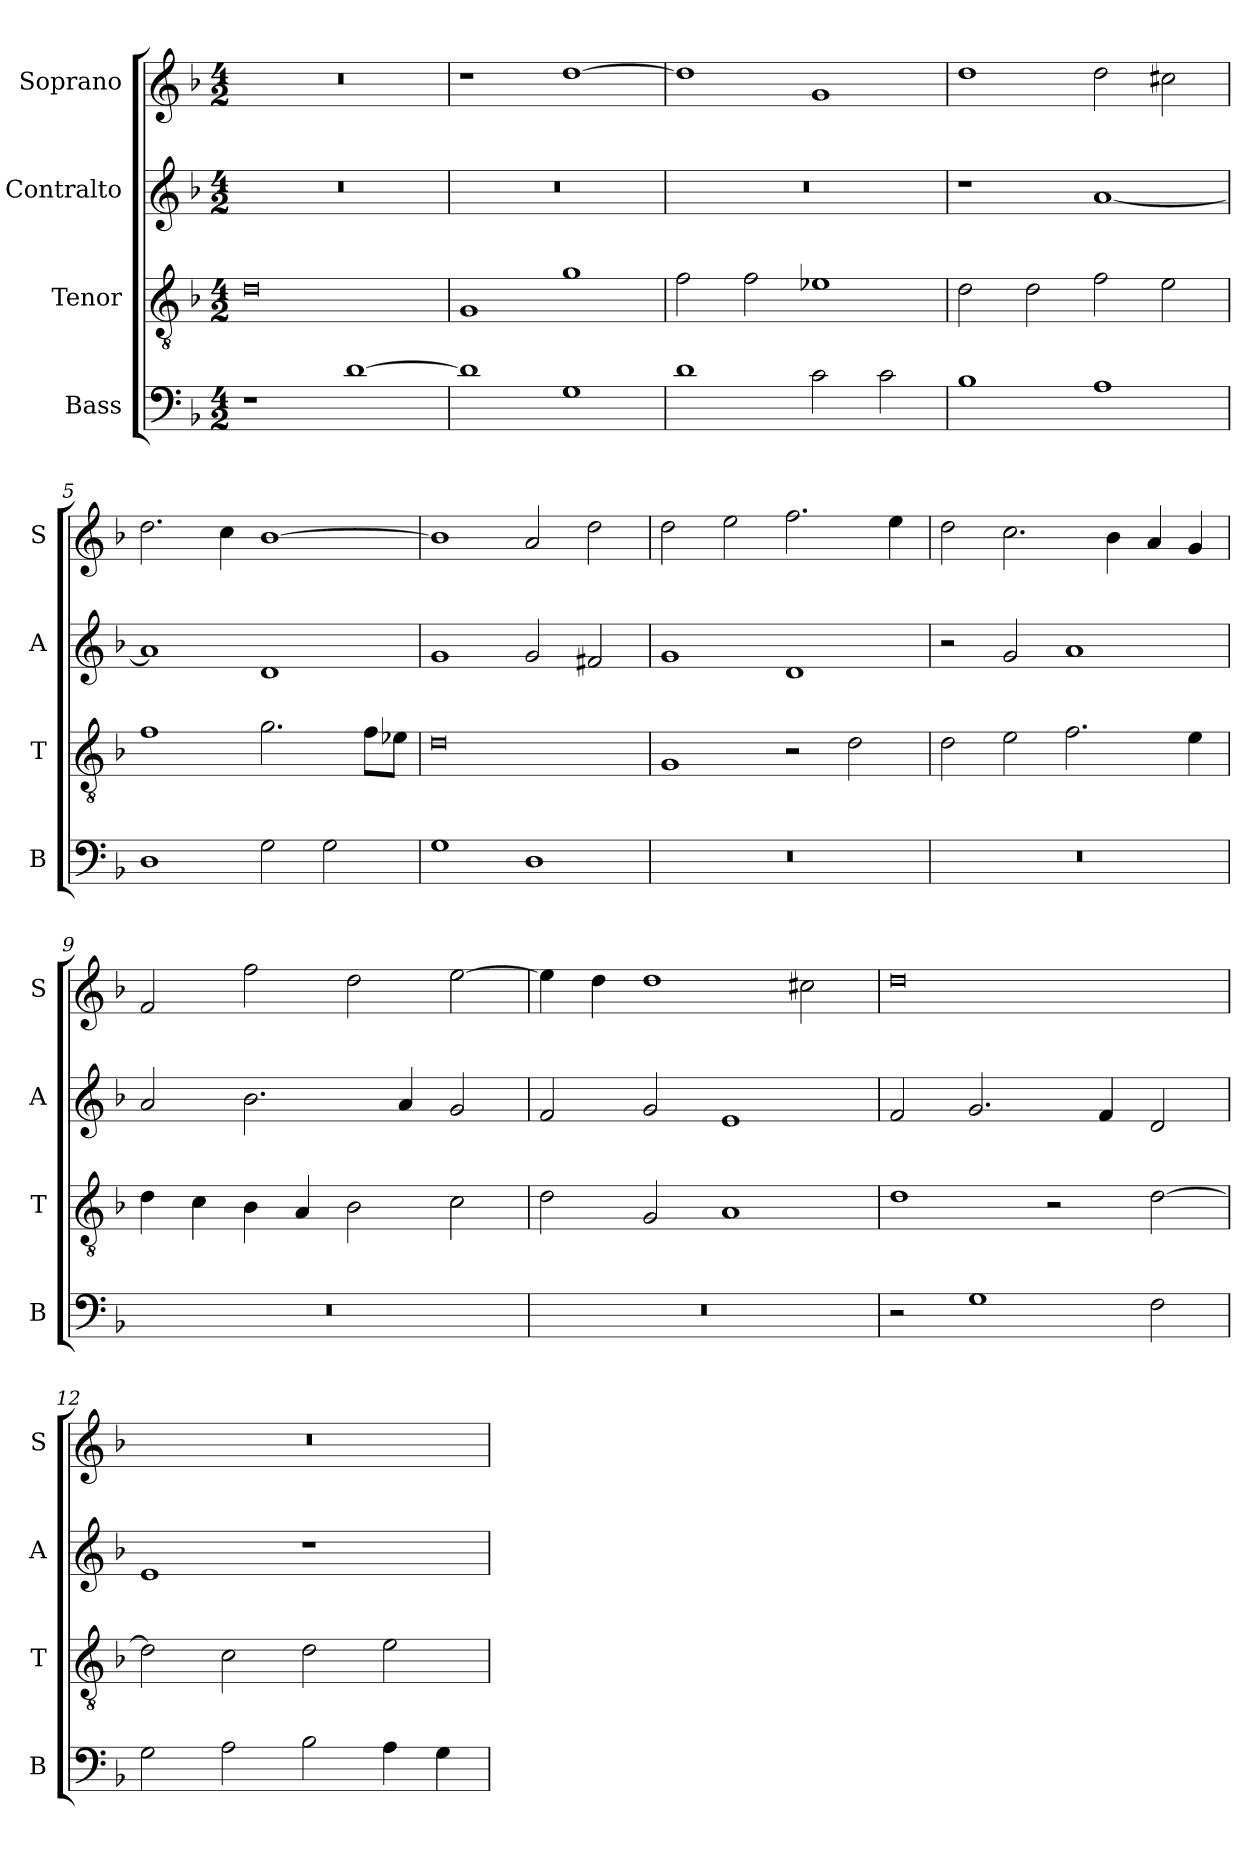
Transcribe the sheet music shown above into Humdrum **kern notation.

**kern	**kern	**kern	**kern
*part4	*part3	*part2	*part1
*staff4	*staff3	*staff2	*staff1
*I"Bass	*I"Tenor	*I"Contralto	*I"Soprano
*I'B	*I'T	*I'A	*I'S
*clefF4	*clefGv2	*clefG2	*clefG2
*k[b-]	*k[b-]	*k[b-]	*k[b-]
*D:aeo	*D:aeo	*D:aeo	*D:aeo
*M4/2	*M4/2	*M4/2	*M4/2
=1	=1	=1	=1
1r	0d	0r	0r
[1d	.	.	.
=2	=2	=2	=2
1d]	1G	0r	1r
1G	1g	.	[1dd
=3	=3	=3	=3
1d	2f	0r	1dd]
.	2f	.	.
2c	1e-X	.	1g
2c	.	.	.
=4	=4	=4	=4
1B-	2d	1r	1dd
.	2d	.	.
1A	2f	[1a	2dd
.	2e	.	2cc#X
=5	=5	=5	=5
1D	1f	1a]	2.dd
.	.	.	4cc
2G	2.g	1d	[1b-
2G	.	.	.
.	8f\L	.	.
.	8e-X\J	.	.
=6	=6	=6	=6
1G	0d	1g	1b-]
1D	.	2g	2a
.	.	2f#X	2dd
=7	=7	=7	=7
0r	1G	1g	2dd
.	.	.	2ee
.	2r	1d	2.ff
.	2d	.	.
.	.	.	4ee
=8	=8	=8	=8
0r	2d	2r	2dd
.	2e	2g	2.cc
.	2.f	1a	.
.	.	.	4b-
.	.	.	4a
.	4e	.	4g
=9	=9	=9	=9
0r	4d	2a	2f
.	4c	.	.
.	4B-	2.b-	2ff
.	4A	.	.
.	2B-	.	2dd
.	.	4a	.
.	2c	2g	[2ee
=10	=10	=10	=10
0r	2d	2f	4ee]
.	.	.	4dd
.	2G	2g	1dd
.	1A	1e	.
.	.	.	2cc#X
=11	=11	=11	=11
2r	1d	2f	0dd
1G	.	2.g	.
.	2r	.	.
.	.	4f	.
2F	[2d	2d	.
=12	=12	=12	=12
2G	2d]	1e	0r
2A	2c	.	.
2B-	2d	1r	.
4A	2e	.	.
4G	.	.	.
=	=	=	=
*-	*-	*-	*-
